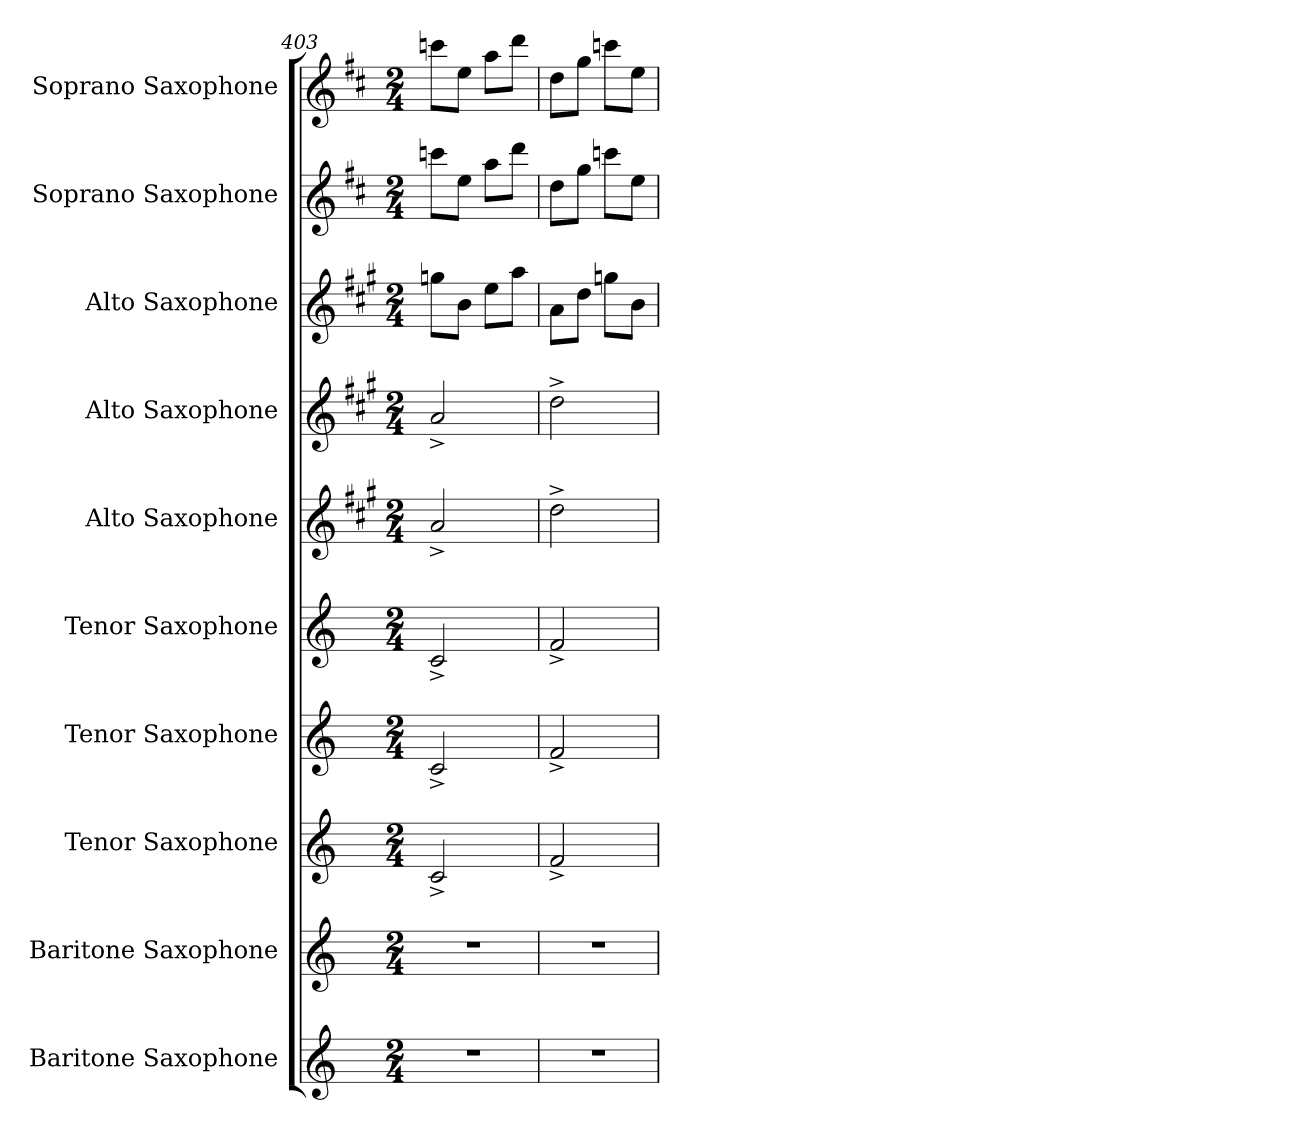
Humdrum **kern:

**kern	**kern	**kern	**kern	**kern	**kern	**kern	**kern	**kern	**kern
*part10	*part9	*part8	*part7	*part6	*part5	*part4	*part3	*part2	*part1
*staff10	*staff9	*staff8	*staff7	*staff6	*staff5	*staff4	*staff3	*staff2	*staff1
*I"Baritone Saxophone	*I"Baritone Saxophone	*I"Tenor Saxophone	*I"Tenor Saxophone	*I"Tenor Saxophone	*I"Alto Saxophone	*I"Alto Saxophone	*I"Alto Saxophone	*I"Soprano Saxophone	*I"Soprano Saxophone
*I'Bar. Sax.	*I'Bar. Sax.	*I'T. Sax.	*I'T. Sax.	*I'T. Sax.	*I'A. Sax.	*I'A. Sax.	*I'A. Sax.	*I'S. Sax.	*I'S. Sax.
*clefG2	*clefG2	*clefG2	*clefG2	*clefG2	*clefG2	*clefG2	*clefG2	*clefG2	*clefG2
*ITrd12c21	*ITrd12c21	*ITrd8c14	*ITrd8c14	*ITrd8c14	*ITrd5c9	*ITrd5c9	*ITrd5c9	*ITrd1c2	*ITrd1c2
*k[]	*k[]	*k[]	*k[]	*k[]	*k[]	*k[]	*k[]	*k[]	*k[]
*M2/4	*M2/4	*M2/4	*M2/4	*M2/4	*M2/4	*M2/4	*M2/4	*M2/4	*M2/4
=403	=403	=403	=403	=403	=403	=403	=403	=403	=403
2r	2r	2C^/	2C^/	2C^/	2c^/	2c^/	8b-X\L	8bb-X\L	8bb-X\L
.	.	.	.	.	.	.	8d\J	8dd\J	8dd\J
.	.	.	.	.	.	.	8g\L	8gg\L	8gg\L
.	.	.	.	.	.	.	8cc\J	8ccc\J	8ccc\J
=404	=404	=404	=404	=404	=404	=404	=404	=404	=404
2r	2r	2F^/	2F^/	2F^/	2f^\	2f^\	8c\L	8cc\L	8cc\L
.	.	.	.	.	.	.	8f\J	8ff\J	8ff\J
.	.	.	.	.	.	.	8b-X\L	8bb-X\L	8bb-X\L
.	.	.	.	.	.	.	8d\J	8dd\J	8dd\J
=	=	=	=	=	=	=	=	=	=
*-	*-	*-	*-	*-	*-	*-	*-	*-	*-
